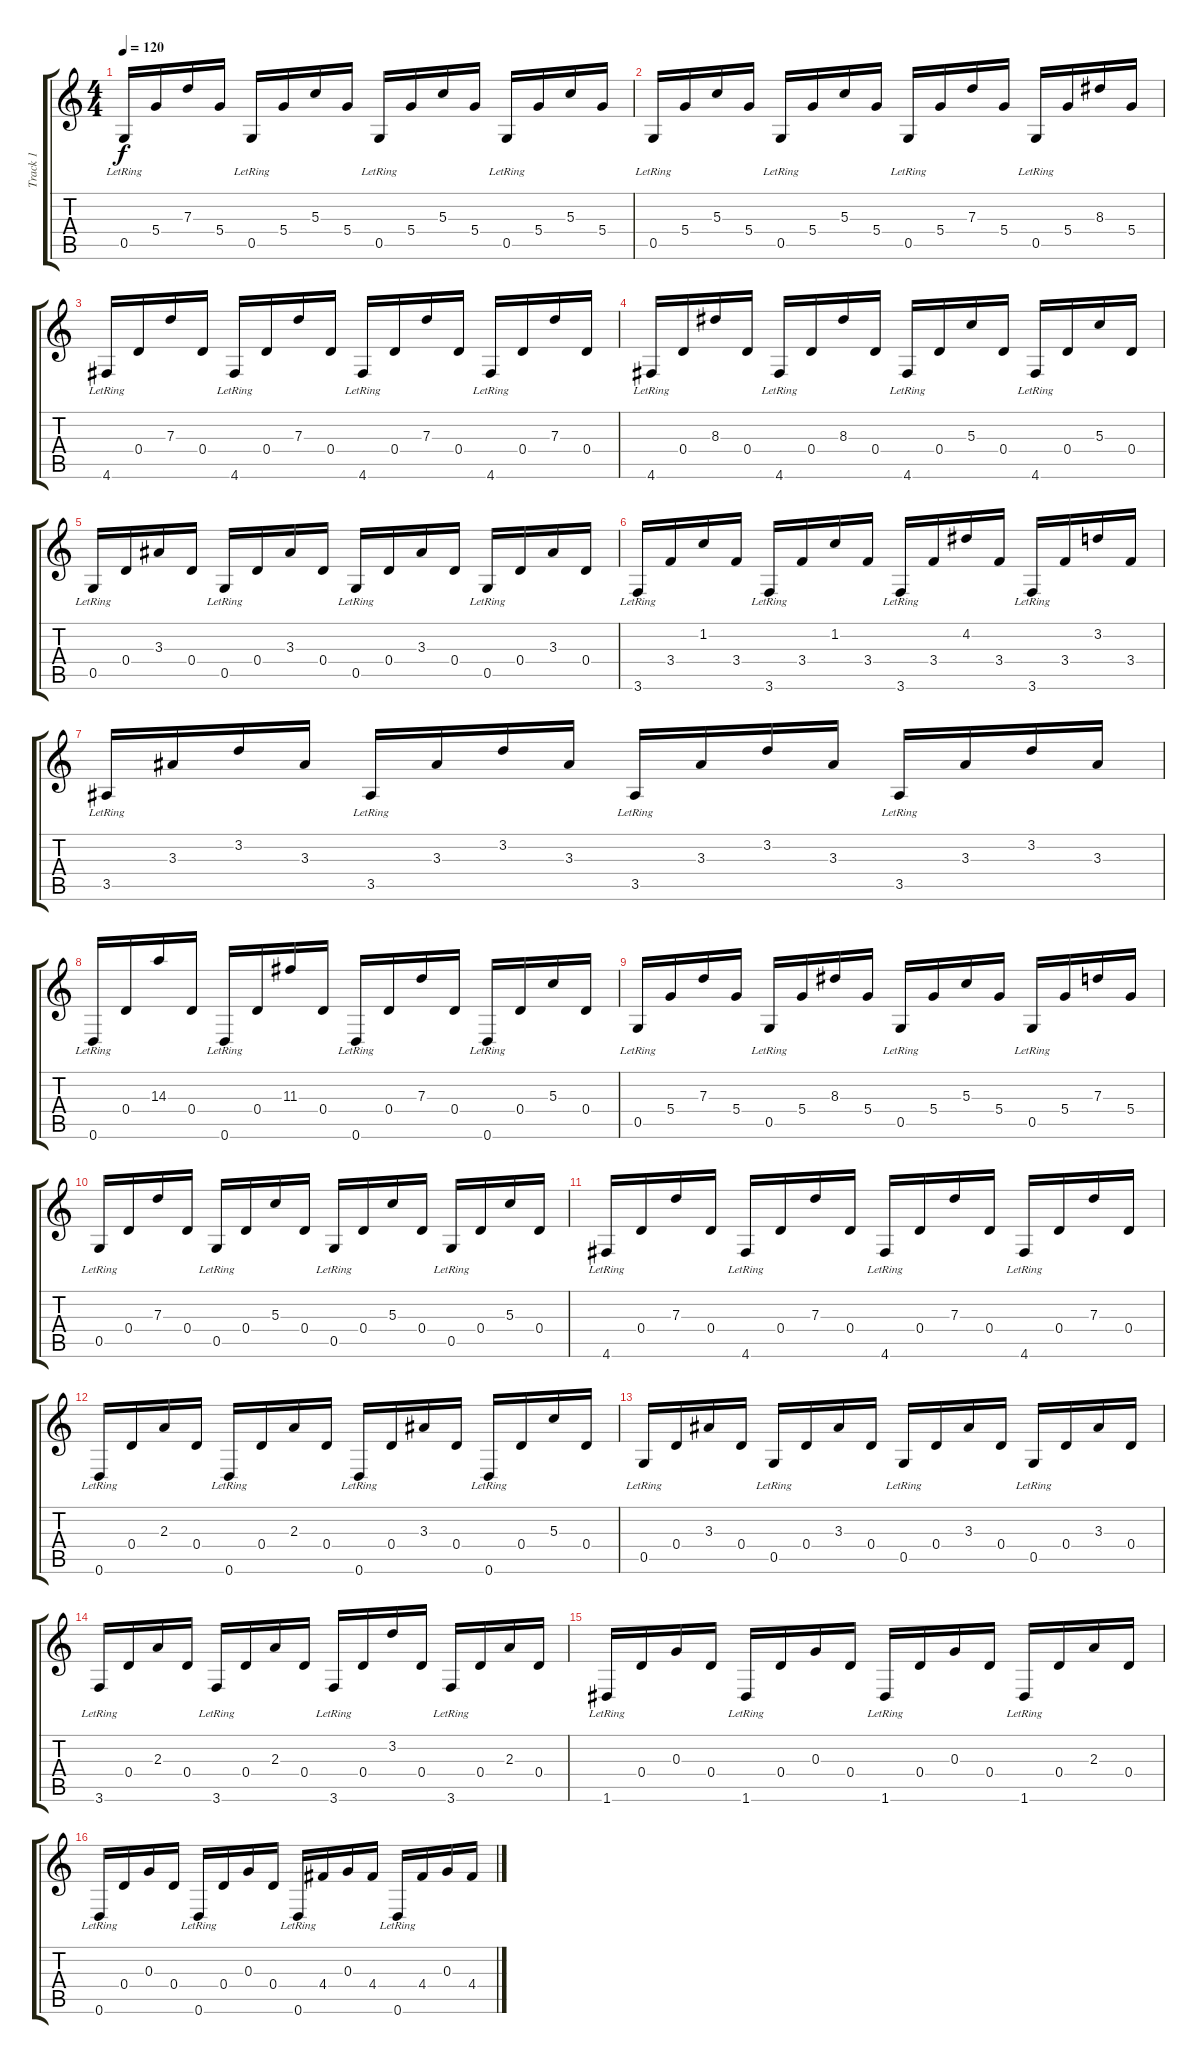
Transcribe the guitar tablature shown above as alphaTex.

\track ("Track 1" "Track 1") {instrument acousticguitarnylon}
\staff {score tabs}
\tuning (E4 B3 G3 D3 G2 D2) {hide}
\ts (4 4)
\tempo 120
\clef g2
\ks c
0.5{lr}.16{dy f} 5.4.16 7.3.16 5.4.16 0.5{lr}.16 5.4.16 5.3.16 5.4.16 0.5{lr}.16 5.4.16 5.3.16 5.4.16 0.5{lr}.16 5.4.16 5.3.16 5.4.16 |
0.5{lr}.16 5.4.16 5.3.16 5.4.16 0.5{lr}.16 5.4.16 5.3.16 5.4.16 0.5{lr}.16 5.4.16 7.3.16 5.4.16 0.5{lr}.16 5.4.16 8.3.16 5.4.16 |
4.6{lr}.16 0.4.16 7.3.16 0.4.16 4.6{lr}.16 0.4.16 7.3.16 0.4.16 4.6{lr}.16 0.4.16 7.3.16 0.4.16 4.6{lr}.16 0.4.16 7.3.16 0.4.16 |
4.6{lr}.16 0.4.16 8.3.16 0.4.16 4.6{lr}.16 0.4.16 8.3.16 0.4.16 4.6{lr}.16 0.4.16 5.3.16 0.4.16 4.6{lr}.16 0.4.16 5.3.16 0.4.16 |
0.5{lr}.16 0.4.16 3.3.16 0.4.16 0.5{lr}.16 0.4.16 3.3.16 0.4.16 0.5{lr}.16 0.4.16 3.3.16 0.4.16 0.5{lr}.16 0.4.16 3.3.16 0.4.16 |
3.6{lr}.16 3.4.16 1.2.16 3.4.16 3.6{lr}.16 3.4.16 1.2.16 3.4.16 3.6{lr}.16 3.4.16 4.2.16 3.4.16 3.6{lr}.16 3.4.16 3.2.16 3.4.16 |
3.5{lr}.16 3.3.16 3.2.16 3.3.16 3.5{lr}.16 3.3.16 3.2.16 3.3.16 3.5{lr}.16 3.3.16 3.2.16 3.3.16 3.5{lr}.16 3.3.16 3.2.16 3.3.16 |
0.6{lr}.16 0.4.16 14.3.16 0.4.16 0.6{lr}.16 0.4.16 11.3.16 0.4.16 0.6{lr}.16 0.4.16 7.3.16 0.4.16 0.6{lr}.16 0.4.16 5.3.16 0.4.16 |
0.5{lr}.16 5.4.16 7.3.16 5.4.16 0.5{lr}.16 5.4.16 8.3.16 5.4.16 0.5{lr}.16 5.4.16 5.3.16 5.4.16 0.5{lr}.16 5.4.16 7.3.16 5.4.16 |
0.5{lr}.16 0.4.16 7.3.16 0.4.16 0.5{lr}.16 0.4.16 5.3.16 0.4.16 0.5{lr}.16 0.4.16 5.3.16 0.4.16 0.5{lr}.16 0.4.16 5.3.16 0.4.16 |
4.6{lr}.16 0.4.16 7.3.16 0.4.16 4.6{lr}.16 0.4.16 7.3.16 0.4.16 4.6{lr}.16 0.4.16 7.3.16 0.4.16 4.6{lr}.16 0.4.16 7.3.16 0.4.16 |
0.6{lr}.16 0.4.16 2.3.16 0.4.16 0.6{lr}.16 0.4.16 2.3.16 0.4.16 0.6{lr}.16 0.4.16 3.3.16 0.4.16 0.6{lr}.16 0.4.16 5.3.16 0.4.16 |
0.5{lr}.16 0.4.16 3.3.16 0.4.16 0.5{lr}.16 0.4.16 3.3.16 0.4.16 0.5{lr}.16 0.4.16 3.3.16 0.4.16 0.5{lr}.16 0.4.16 3.3.16 0.4.16 |
3.6{lr}.16 0.4.16 2.3.16 0.4.16 3.6{lr}.16 0.4.16 2.3.16 0.4.16 3.6{lr}.16 0.4.16 3.2.16 0.4.16 3.6{lr}.16 0.4.16 2.3.16 0.4.16 |
1.6{lr}.16 0.4.16 0.3.16 0.4.16 1.6{lr}.16 0.4.16 0.3.16 0.4.16 1.6{lr}.16 0.4.16 0.3.16 0.4.16 1.6{lr}.16 0.4.16 2.3.16 0.4.16 |
0.6{lr}.16 0.4.16 0.3.16 0.4.16 0.6{lr}.16 0.4.16 0.3.16 0.4.16 0.6{lr}.16 4.4.16 0.3.16 4.4.16 0.6{lr}.16 4.4.16 0.3.16 4.4.16
